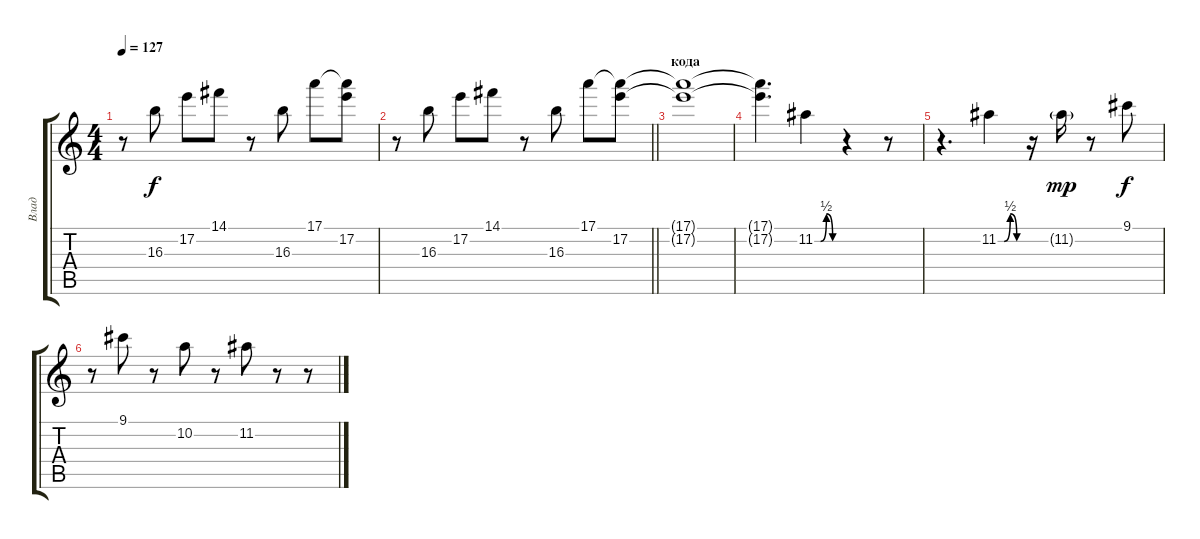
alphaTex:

\track ("Влад" "Влад") {instrument electricguitarjazz}
\staff {score tabs}
\tuning (E4 B3 G3 D3 A2 E2) {hide}
\ts (4 4)
\tempo 127
\clef g2
\ks c
r.8{dy f} 16.3.8 17.2.8 14.1.8 r.8 16.3.8 17.1.8 (17.1{t} 17.2).8 |
\barLineRight lightlight
r.8 16.3.8 17.2.8 14.1.8 r.8 16.3.8 17.1.8 (17.1{t} 17.2).8 |
\section ("" "кода")
(17.1{t} 17.2{t}).1 |
(17.1{t} 17.2{t}).4{d} 11.2{be (custom 0 0 15 0 30 2 46 0 60 0)}.4{volume 10} r.4 r.8 |
r.4{d} 11.2{be (custom 0 0 15 0 30 2 46 0 60 0)}.4 r.16 11.2{g}.16{dy mp} r.8 9.1.8{dy f} |
r.8 9.1.8 r.8 10.2.8 r.8 11.2.8 r.8 r.8
